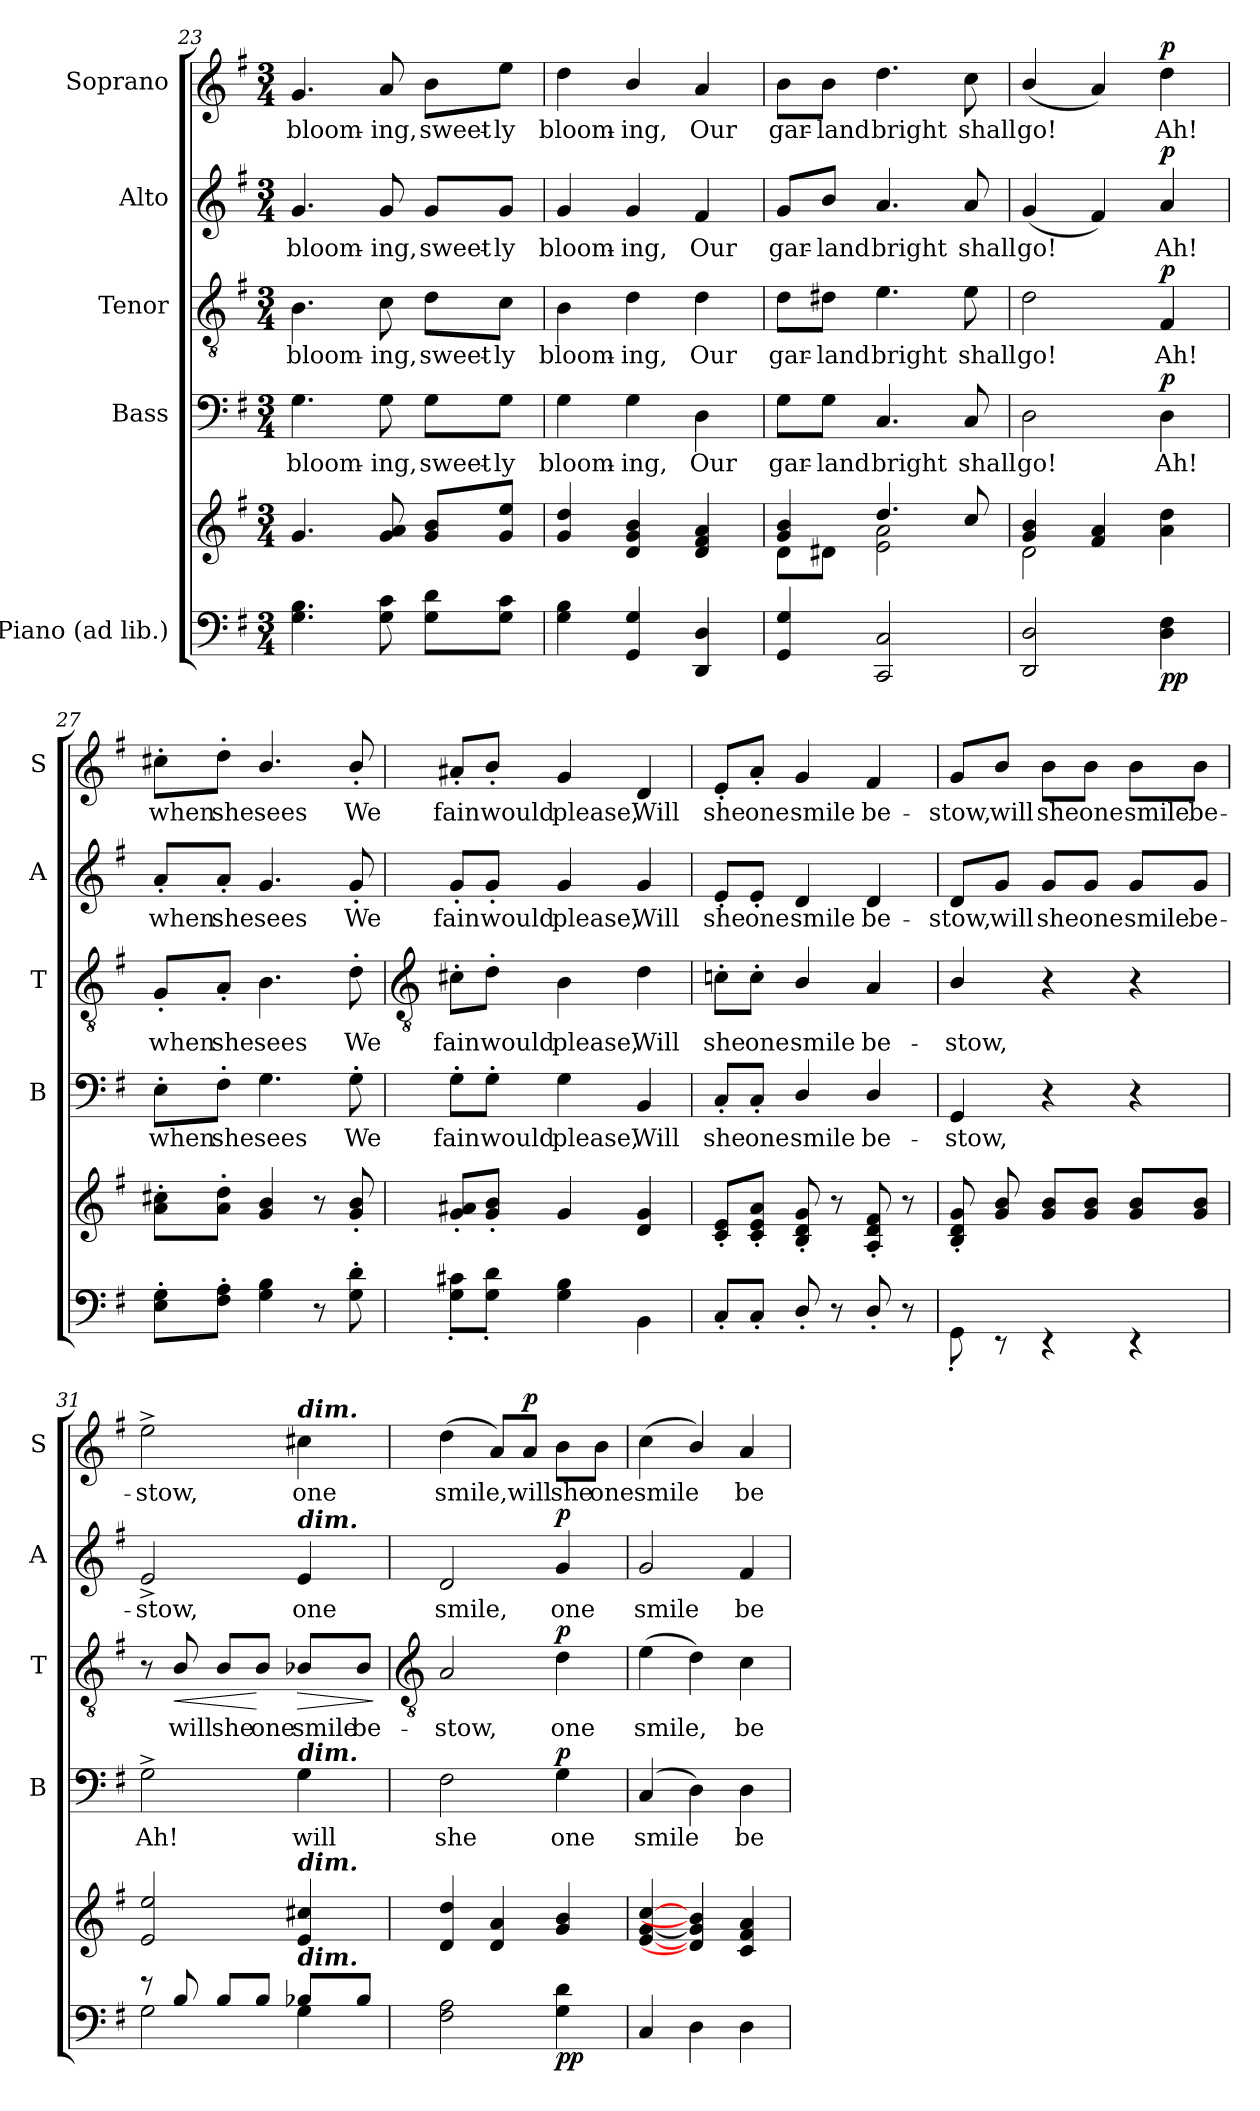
**kern	**kern	**dynam	**kern	**text	**dynam	**kern	**text	**dynam	**kern	**text	**dynam	**kern	**text	**dynam
*part5	*part5	*part5	*part4	*part4	*part4	*part3	*part3	*part3	*part2	*part2	*part2	*part1	*part1	*part1
*staff6	*staff5	*staff5/6	*staff4	*staff4	*staff4	*staff3	*staff3	*staff3	*staff2	*staff2	*staff2	*staff1	*staff1	*staff1
*I"Piano (ad lib.)	*	*	*I"Bass	*	*	*I"Tenor	*	*	*I"Alto	*	*	*I"Soprano	*	*
*	*	*	*I'B	*	*	*I'T	*	*	*I'A	*	*	*I'S	*	*
!!LO:LB:g=z
*clefF4	*clefG2	*	*clefF4	*	*	*clefGv2	*	*	*clefG2	*	*	*clefG2	*	*
*k[f#]	*k[f#]	*	*k[f#]	*	*	*k[f#]	*	*	*k[f#]	*	*	*k[f#]	*	*
*G:	*G:	*	*G:	*	*	*G:	*	*	*G:	*	*	*G:	*	*
*M3/4	*M3/4	*	*M3/4	*	*	*M3/4	*	*	*M3/4	*	*	*M3/4	*	*
=23	=23	=23	=23	=23	=23	=23	=23	=23	=23	=23	=23	=23	=23	=23
*	*^	*	*	*	*	*	*	*	*	*	*	*	*	*
!	!	!LO:N:vis=1	!	!	!LO:LY:b	!	!	!LO:LY:b	!	!	!LO:LY:b	!	!	!LO:LY:b	!
4.G 4.B	4.g	2.ryy	.	4.G	bloom-	.	4.B	bloom-	.	4.g	bloom-	.	4.g	bloom-	.
!	!	!	!	!	!LO:LY:b	!	!	!LO:LY:b	!	!	!LO:LY:b	!	!	!LO:LY:b	!
8G 8c	8g 8a	.	.	8G	-ing,	.	8c	-ing,	.	8g	-ing,	.	8a	-ing,	.
!	!	!	!	!	!LO:LY:b	!	!	!LO:LY:b	!	!	!LO:LY:b	!	!	!LO:LY:b	!
8G 8dL	8g 8bL	.	.	8G\L	sweet-	.	8d\L	sweet-	.	8g/L	sweet-	.	8b\L	sweet-	.
!	!	!	!	!	!LO:LY:b	!	!	!LO:LY:b	!	!	!LO:LY:b	!	!	!LO:LY:b	!
8G 8cJ	8g 8eeJ	.	.	8G\J	-ly	.	8c\J	-ly	.	8g/J	-ly	.	8ee\J	-ly	.
=24	=24	=24	=24	=24	=24	=24	=24	=24	=24	=24	=24	=24	=24	=24	=24
!	!	!LO:N:vis=1	!	!	!LO:LY:b	!	!	!LO:LY:b	!	!	!LO:LY:b	!	!	!LO:LY:b	!
4G 4B	4g 4dd	2.ryy	.	4G	bloom-	.	4B	bloom-	.	4g	bloom-	.	4dd	bloom-	.
!	!	!	!	!	!LO:LY:b	!	!	!LO:LY:b	!	!	!LO:LY:b	!	!	!LO:LY:b	!
4GG 4G	4d/ 4g/ 4b/	.	.	4G	-ing,	.	4d	-ing,	.	4g	-ing,	.	4b/	-ing,	.
!	!	!	!	!	!LO:LY:b	!	!	!LO:LY:b	!	!	!LO:LY:b	!	!	!LO:LY:b	!
4DD 4D	4d 4f# 4a	.	.	4D	Our	.	4d	Our	.	4f#	Our	.	4a	Our	.
=25	=25	=25	=25	=25	=25	=25	=25	=25	=25	=25	=25	=25	=25	=25	=25
!	!	!	!	!	!LO:LY:b	!	!	!LO:LY:b	!	!	!LO:LY:b	!	!	!LO:LY:b	!
4GG 4G	4g 4b	8d\L	.	8G\L	gar-	.	8d\L	gar-	.	8g/L	gar-	.	8b\L	gar-	.
!	!	!	!	!	!LO:LY:b	!	!	!LO:LY:b	!	!	!LO:LY:b	!	!	!LO:LY:b	!
.	.	8d#X\J	.	8G\J	-land	.	8d#X\J	-land	.	8b/J	-land	.	8b\J	-land	.
!	!	!	!	!	!LO:LY:b	!	!	!LO:LY:b	!	!	!LO:LY:b	!	!	!LO:LY:b	!
2CC 2C	4.dd/	2e\ 2a\	.	4.C	bright	.	4.e	bright	.	4.a	bright	.	4.dd	bright	.
!	!	!	!	!	!LO:LY:b	!	!	!LO:LY:b	!	!	!LO:LY:b	!	!	!LO:LY:b	!
.	8cc/	.	.	8C	shall	.	8e	shall	.	8a	shall	.	8cc	shall	.
=26	=26	=26	=26	=26	=26	=26	=26	=26	=26	=26	=26	=26	=26	=26	=26
!	!	!	!	!	!LO:LY:b	!	!	!LO:LY:b	!	!	!LO:LY:b	!	!	!LO:LY:b	!
2DD 2D	4g/ 4b/	2d\	.	2D	go!	.	2d\	go!	.	(<4g/	go!	.	(<4b/	go!	.
.	4f# 4a	.	.	.	.	.	.	.	.	4f#)	.	.	4a)	.	.
!	!	!	!LO:DY:b=2	!	!LO:LY:b	!	!	!LO:LY:b	!	!	!LO:LY:b	!	!	!LO:LY:b	!
!	!	!	!LO:DY:n=1:b	!	!	!LO:DY:b	!	!	!LO:DY:b	!	!	!LO:DY:b	!	!	!LO:DY:b
4D 4F#	4a 4dd	4ryy	p p	4D	Ah!	p	4F#	Ah!	p	4a	Ah!	p	4dd	Ah!	p
=27	=27	=27	=27	=27	=27	=27	=27	=27	=27	=27	=27	=27	=27	=27	=27
!	!	!	!	!	!LO:LY:b	!	!	!LO:LY:b	!	!	!LO:LY:b	!	!	!LO:LY:b	!
*	*v	*v	*	*	*	*	*	*	*	*	*	*	*	*	*
8E' 8G'L	8a' 8cc#X'L	.	8E'\L	when	.	8G'/L	when	.	8a'/L	when	.	8cc#X'\L	when	.
!	!	!	!	!LO:LY:b	!	!	!LO:LY:b	!	!	!LO:LY:b	!	!	!LO:LY:b	!
8F#' 8A'J	8a' 8dd'J	.	8F#'\J	she	.	8A'/J	she	.	8a'/J	she	.	8dd'\J	she	.
!	!	!	!	!LO:LY:b	!	!	!LO:LY:b	!	!	!LO:LY:b	!	!	!LO:LY:b	!
4G 4B	4g/ 4b/	.	4.G	sees	.	4.B\	sees	.	4.g/	sees	.	4.b/	sees	.
8r	8r	.	.	.	.	.	.	.	.	.	.	.	.	.
!	!	!	!	!LO:LY:b	!	!	!LO:LY:b	!	!	!LO:LY:b	!	!	!LO:LY:b	!
8G' 8d'	8g/' 8b/'	.	8G'	We	.	8d'\	We	.	8g'/	We	.	8b'/	We	.
!!LO:LB:g=z
=28	=28	=28	=28	=28	=28	=28	=28	=28	=28	=28	=28	=28	=28	=28
*	*	*	*	*	*	*clefGv2	*	*	*	*	*	*	*	*
*^	*	*	*	*	*	*	*	*	*	*	*	*	*	*
!	!	!	!	!	!LO:LY:b	!	!	!LO:LY:b	!	!	!LO:LY:b	!	!	!LO:LY:b	!
2.ryy	8G' 8c#X'L	8g' 8a#X'L	.	8G'\L	fain	.	8c#X'\L	fain	.	8g'/L	fain	.	8a#X'/L	fain	.
!	!	!	!	!	!LO:LY:b	!	!	!LO:LY:b	!	!	!LO:LY:b	!	!	!LO:LY:b	!
.	8G' 8d'J	8g/' 8b/'J	.	8G'\J	would	.	8d'\J	would	.	8g'/J	would	.	8b'/J	would	.
!	!	!	!	!	!LO:LY:b	!	!	!LO:LY:b	!	!	!LO:LY:b	!	!	!LO:LY:b	!
.	4G 4B	4g	.	4G	please,	.	4B	please,	.	4g	please,	.	4g	please,	.
!	!	!	!	!	!LO:LY:b	!	!	!LO:LY:b	!	!	!LO:LY:b	!	!	!LO:LY:b	!
.	4BB	4d 4g	.	4BB	Will	.	4d	Will	.	4g	Will	.	4d	Will	.
=29	=29	=29	=29	=29	=29	=29	=29	=29	=29	=29	=29	=29	=29	=29	=29
!	!	!	!	!	!LO:LY:b	!	!	!LO:LY:b	!	!	!LO:LY:b	!	!	!LO:LY:b	!
2ryy	8C'L	8c' 8e'L	.	8C'/L	she	.	8cn'\L	she	.	8e'/L	she	.	8e'/L	she	.
!	!	!	!	!	!LO:LY:b	!	!	!LO:LY:b	!	!	!LO:LY:b	!	!	!LO:LY:b	!
.	8C'J	8c' 8e' 8a'J	.	8C'/J	one	.	8c'\J	one	.	8e'/J	one	.	8a'/J	one	.
!	!	!	!	!	!LO:LY:b	!	!	!LO:LY:b	!	!	!LO:LY:b	!	!	!LO:LY:b	!
.	8D'/	8B' 8d' 8g'	.	4D/	smile	.	4B/	smile	.	4d	smile	.	4g	smile	.
.	8r	8r	.	.	.	.	.	.	.	.	.	.	.	.	.
!	!	!	!	!	!LO:LY:b	!	!	!LO:LY:b	!	!	!LO:LY:b	!	!	!LO:LY:b	!
8ryy	8D'/	8A' 8d' 8f#'	.	4D/	be-	.	4A	be-	.	4d	be-	.	4f#	be-	.
8r	8ryy	8r	.	.	.	.	.	.	.	.	.	.	.	.	.
=30	=30	=30	=30	=30	=30	=30	=30	=30	=30	=30	=30	=30	=30	=30	=30
!LO:N:vis=1	!	!	!	!	!LO:LY:b	!	!	!LO:LY:b	!	!	!LO:LY:b	!	!	!LO:LY:b	!
2.ryy	8GG'	8B' 8d' 8g'	.	4GG	-stow,	.	4B/	-stow,	.	8d/L	-stow,	.	8g/L	-stow,	.
!	!	!	!	!	!	!	!	!	!	!	!LO:LY:b	!	!	!LO:LY:b	!
.	8r	8g 8b	.	.	.	.	.	.	.	8g/J	will	.	8b/J	will	.
!	!	!	!	!	!	!	!	!	!	!	!LO:LY:b	!	!	!LO:LY:b	!
.	4r	8g 8bL	.	4r	.	.	4r	.	.	8g/L	she	.	8b\L	she	.
!	!	!	!	!	!	!	!	!	!	!	!LO:LY:b	!	!	!LO:LY:b	!
.	.	8g 8bJ	.	.	.	.	.	.	.	8g/J	one	.	8b\J	one	.
!	!	!	!	!	!	!	!	!	!	!	!LO:LY:b	!	!	!LO:LY:b	!
.	4r	8g 8bL	.	4r	.	.	4r	.	.	8g/L	smile	.	8b\L	smile	.
!	!	!	!	!	!	!	!	!	!	!	!LO:LY:b	!	!	!LO:LY:b	!
.	.	8g 8bJ	.	.	.	.	.	.	.	8g/J	be-	.	8b\J	be-	.
=31	=31	=31	=31	=31	=31	=31	=31	=31	=31	=31	=31	=31	=31	=31	=31
!	!	!	!	!	!LO:LY:b	!	!	!	!	!	!LO:LY:b	!	!	!LO:LY:b	!
8r	2G	2e 2ee	.	2G^	Ah!	.	8r	.	.	2e^	-stow,	.	2ee^	-stow,	.
!	!	!	!	!	!	!	!	!LO:LY:b	!LO:HP:b	!	!	!	!	!	!
8B/	.	.	.	.	.	.	8B/	will	<	.	.	.	.	.	.
!	!	!	!	!	!	!	!	!LO:LY:b	!	!	!	!	!	!	!
8B/L	.	.	.	.	.	.	8B/L	she	.	.	.	.	.	.	.
!	!	!	!	!	!	!	!	!LO:LY:b	!	!	!	!	!	!	!
8B/J	.	.	.	.	.	.	8B/J	one	[	.	.	.	.	.	.
!	!	!	!	!	!	!	!	!	!	!	!	!	!LO:TX:a:Bi:t=dim.	!	!
!	!	!	!	!	!	!	!	!	!	!LO:TX:a:Bi:t=dim.	!	!	!	!	!
!	!	!	!	!LO:TX:a:Bi:t=dim.	!	!	!	!	!	!	!	!	!	!	!
!	!	!LO:TX:a:Bi:t=dim.	!	!	!	!	!	!	!	!	!	!	!	!	!
!LO:TX:a:Bi:t=dim.	!	!	!	!	!	!	!	!	!	!	!	!	!	!	!
!	!	!	!	!	!LO:LY:b	!	!	!LO:LY:b	!LO:HP:b	!	!LO:LY:b	!	!	!LO:LY:b	!
8B-X/L	4G	4e 4cc#X	.	4G	will	.	8B-X/L	smile	>	4e	one	.	4cc#X	one	.
!	!	!	!	!	!	!	!	!LO:LY:b	!	!	!	!	!	!	!
8B-/J	.	.	.	.	.	.	8B-/J	be-	.	.	.	.	.	.	.
*v	*v	*	*	*	*	*	*	*	*	*	*	*	*	*	*
.	.	.	.	.	.	.	.	]	.	.	.	.	.	.
!!LO:LB:g=z
=32	=32	=32	=32	=32	=32	=32	=32	=32	=32	=32	=32	=32	=32	=32
*	*	*	*	*	*	*clefGv2	*	*	*	*	*	*	*	*
!	!	!	!	!LO:LY:b	!	!	!LO:LY:b	!	!	!LO:LY:b	!	!	!LO:LY:b	!
2F# 2A	4d 4dd	.	2F#	she	.	2A	-stow,	.	2d	smile,	.	(<4dd	smile,	.
.	4d 4a	.	.	.	.	.	.	.	.	.	.	8a/L)	.	.
!	!	!	!	!	!	!	!	!	!	!	!	!	!LO:LY:b	!LO:DY:b
.	.	.	.	.	.	.	.	.	.	.	.	8a/J	will	p
!	!	!LO:DY:b=2	!	!LO:LY:b	!	!	!LO:LY:b	!	!	!LO:LY:b	!	!	!LO:LY:b	!
!	!	!LO:DY:n=1:b	!	!	!LO:DY:b	!	!	!LO:DY:b	!	!	!LO:DY:b	!	!	!
4G 4d	4g 4b	p p	4G	one	p	4d	one	p	4g	one	p	8b\L	she	.
!	!	!	!	!	!	!	!	!	!	!	!	!	!LO:LY:b	!
.	.	.	.	.	.	.	.	.	.	.	.	8b\J	one	.
=33	=33	=33	=33	=33	=33	=33	=33	=33	=33	=33	=33	=33	=33	=33
!	!	!	!	!LO:LY:b	!	!	!LO:LY:b	!	!	!LO:LY:b	!	!	!LO:LY:b	!
4C	[4e [4g [4cc	.	(<4C	smile	.	(>4e	smile,	.	2g	smile	.	(<4cc	smile	.
4D	4d/] 4g/] 4b/]	.	4D)	.	.	4d)	.	.	.	.	.	4b/)	.	.
!	!	!	!	!LO:LY:b	!	!	!LO:LY:b	!	!	!LO:LY:b	!	!	!LO:LY:b	!
4D	4c 4f# 4a	.	4D	be-	.	4c	be-	.	4f#	be-	.	4a	be-	.
=	=	=	=	=	=	=	=	=	=	=	=	=	=	=
*-	*-	*-	*-	*-	*-	*-	*-	*-	*-	*-	*-	*-	*-	*-
